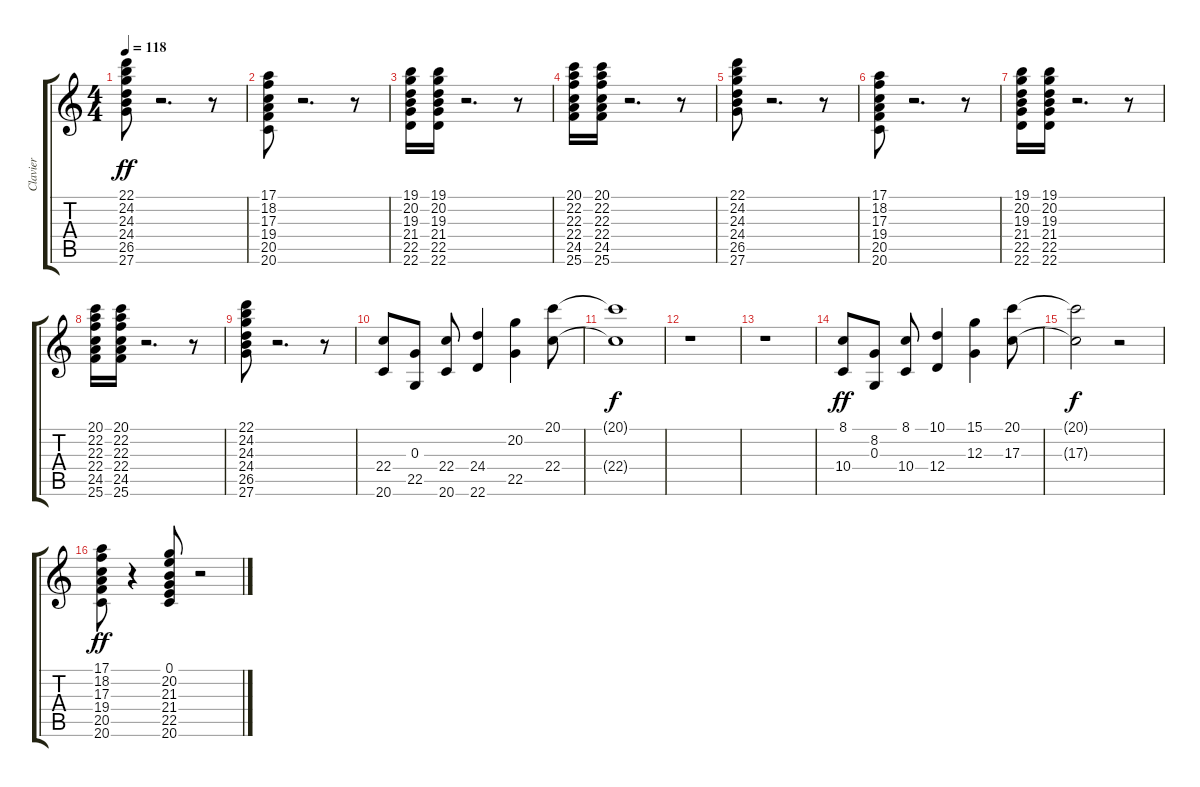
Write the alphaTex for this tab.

\track ("Clavier" "Clavier") {instrument lead2sawtooth}
\staff {score tabs}
\tuning (E4 B3 G3 D3 A2 E2) {hide}
\ts (4 4)
\tempo 118
\clef g2
\ks c
(22.1 24.2 24.3 24.4 26.5 27.6).8{dy ff} r.2{d} r.8 |
(17.1 18.2 17.3 19.4 20.5 20.6).8 r.2{d} r.8 |
(19.1 20.2 19.3 21.4 22.5 22.6).16 (19.1 20.2 19.3 21.4 22.5 22.6).16 r.2{d} r.8 |
(20.1 22.2 22.3 22.4 24.5 25.6).16 (20.1 22.2 22.3 22.4 24.5 25.6).16 r.2{d} r.8 |
(22.1 24.2 24.3 24.4 26.5 27.6).8 r.2{d} r.8 |
(17.1 18.2 17.3 19.4 20.5 20.6).8 r.2{d} r.8 |
(19.1 20.2 19.3 21.4 22.5 22.6).16 (19.1 20.2 19.3 21.4 22.5 22.6).16 r.2{d} r.8 |
(20.1 22.2 22.3 22.4 24.5 25.6).16 (20.1 22.2 22.3 22.4 24.5 25.6).16 r.2{d} r.8 |
(22.1 24.2 24.3 24.4 26.5 27.6).8 r.2{d} r.8 |
(22.4 20.6).8 (0.3 22.5).8 (22.4 20.6).8 (24.4 22.6).4 (20.2 22.5).4 (20.1 22.4).8 |
(20.1{t} 22.4{t}).1{dy f} |
r.1 |
r.1 |
(8.1 10.4).8{dy ff} (8.2 0.3).8 (8.1 10.4).8 (10.1 12.4).4 (15.1 12.3).4 (20.1 17.3).8 |
(20.1{t} 17.3{t}).2{dy f} r.2 |
(17.1 18.2 17.3 19.4 20.5 20.6).8{dy ff} r.4 (0.1 20.2 21.3 21.4 22.5 20.6).8 r.2
